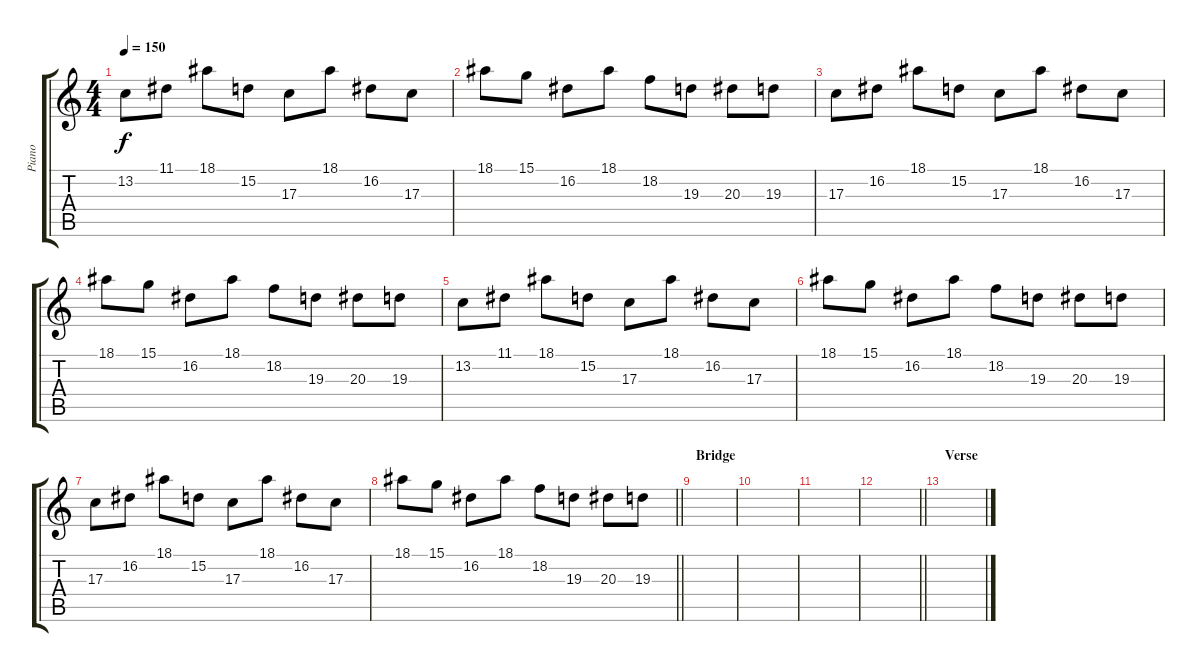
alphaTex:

\track ("Piano" "Piano") {instrument acousticgrandpiano}
\staff {score tabs}
\tuning (E4 B3 G3 D3 A2 E2) {hide}
\ts (4 4)
\tempo 150
\clef g2
\ks c
13.2.8{dy f} 11.1.8 18.1.8 15.2.8 17.3.8 18.1.8 16.2.8 17.3.8 |
18.1.8 15.1.8 16.2.8 18.1.8 18.2.8 19.3.8 20.3.8 19.3.8 |
17.3.8 16.2.8 18.1.8 15.2.8 17.3.8 18.1.8 16.2.8 17.3.8 |
18.1.8 15.1.8 16.2.8 18.1.8 18.2.8 19.3.8 20.3.8 19.3.8 |
13.2.8 11.1.8 18.1.8 15.2.8 17.3.8 18.1.8 16.2.8 17.3.8 |
18.1.8 15.1.8 16.2.8 18.1.8 18.2.8 19.3.8 20.3.8 19.3.8 |
17.3.8 16.2.8 18.1.8 15.2.8 17.3.8 18.1.8 16.2.8 17.3.8 |
\barLineRight lightlight
18.1.8 15.1.8 16.2.8 18.1.8 18.2.8 19.3.8 20.3.8 19.3.8 |
\section ("" "Bridge")
|
|
|
\barLineRight lightlight
|
\section ("" "Verse")
